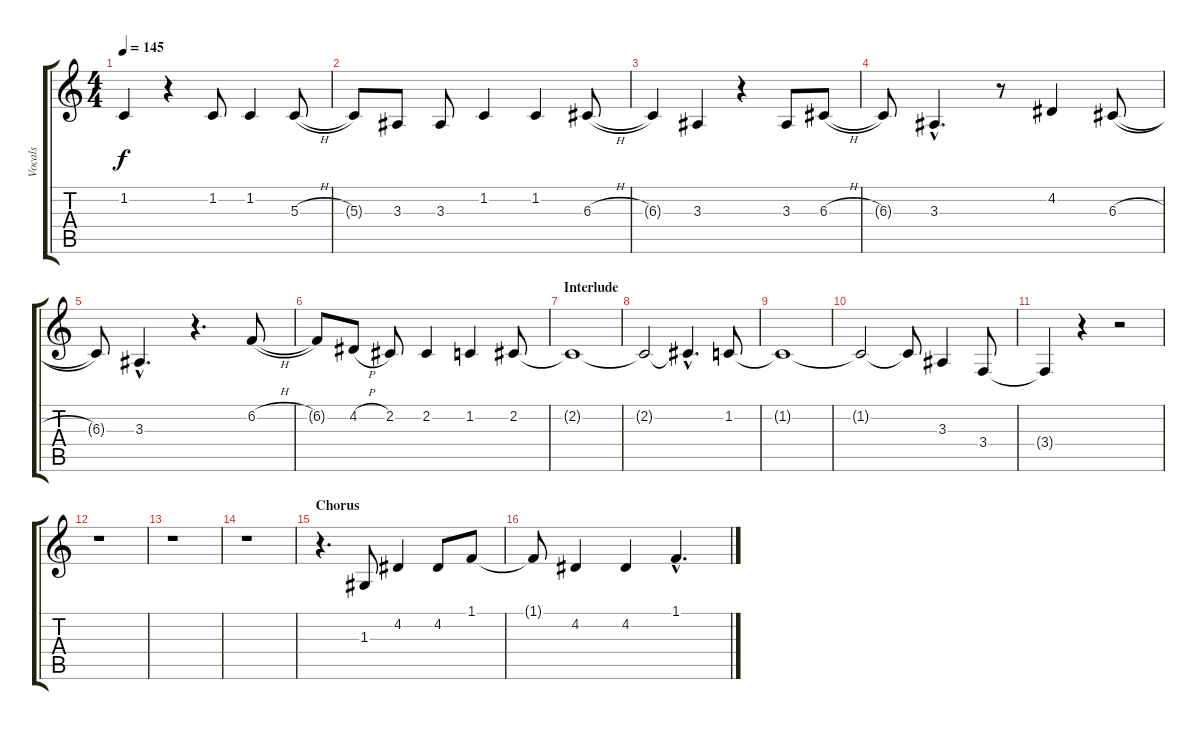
\track ("Vocals" "Vocals") {instrument lead2sawtooth}
\staff {score tabs}
\tuning (E4 B3 G3 D3 A2 E2) {hide}
\ts (4 4)
\tempo 145
\clef g2
\ks c
1.2.4{dy f} r.4 1.2.8 1.2.4 5.3{h}.8 |
5.3{t}.8 3.3.8 3.3.8 1.2.4 1.2.4 6.3{h}.8 |
6.3{t}.4 3.3.4 r.4 3.3.8 6.3{h}.8 |
6.3{t}.8 3.3{hac}.4{d} r.8 4.2.4 6.3{h}.8 |
6.3{t}.8 3.3{hac}.4{d} r.4{d} 6.2{h}.8 |
6.2{t}.8 4.2{h}.8 2.2.8 2.2.4 1.2.4 2.2.8 |
\section ("" "Interlude")
2.2{t}.1 |
2.2{t}.2 2.2{hac t}.4{d} 1.2.8 |
1.2{t}.1 |
1.2{t}.2 1.2{t}.8 3.3.4 3.4.8 |
3.4{t}.4 r.4 r.2 |
r.1 |
r.1 |
r.1 |
\section ("" "Chorus")
r.4{d} 1.3.8 4.2.4 4.2.8 1.1.8 |
1.1{t}.8 4.2.4 4.2.4 1.1{hac}.4{d}
